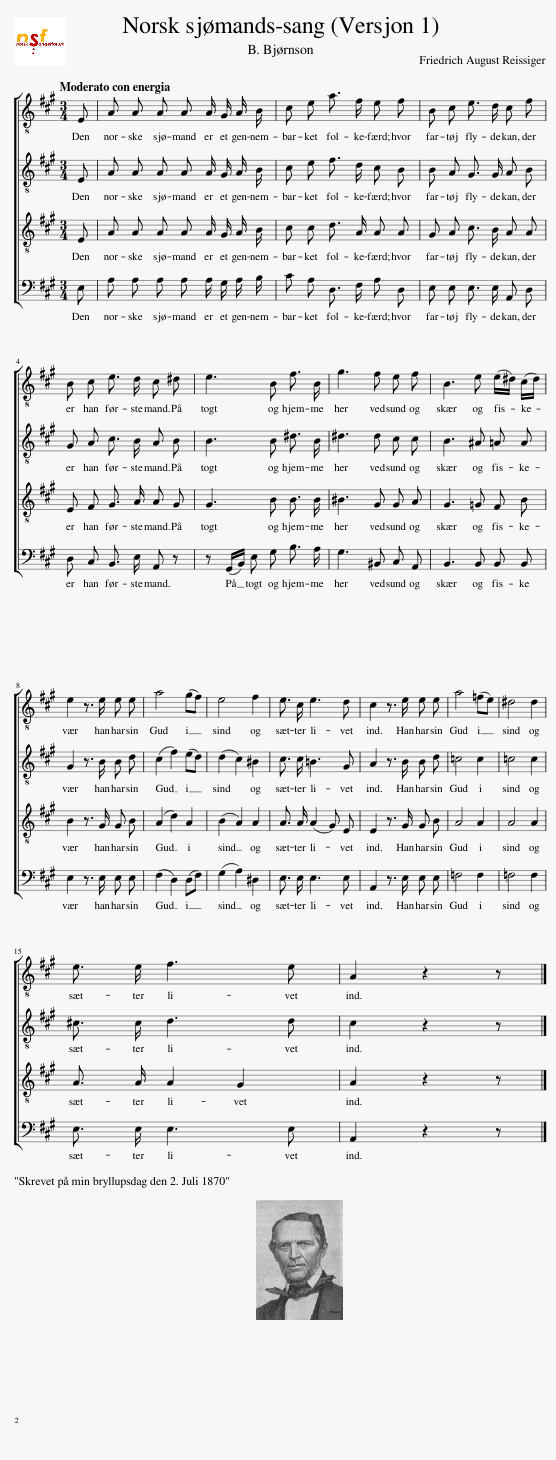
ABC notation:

X:1
%%score [ 1 2 3 4 ]
L:1/8
Q:1/4=65
M:3/4
I:linebreak $
K:A
V:1 treble-8
V:2 treble-8
V:3 treble-8
V:4 bass
V:1
 E | A A A A A/ G/ A/ B/ | c e a3/2 f/ e f | B c e3/2 d/ c f |$ B c e3/2 d/ c ^d | %5
 e3 B f3/2 B/ | g3 f e f | B3 e (e/^d/) (c/d/) |$ e2 z3/2 e/ e e | a4 (gf) | %10
 e4 f2 | e3/2 c/ e3 d | c2 z3/2 e/ e e | a4 (=fe) | ^d4 d2 |$ %15
 e3/2 e/ f3 e | A2 z2 z |] %17
V:2
 E | A A A A A/ G/ A/ B/ | c e f3/2 d/ c B | B A G3/2 G/ A B |$ G A c3/2 B/ A B | %5
 B3 B ^d3/2 B/ | ^d3 d c c | B3 ^A =A A |$ G2 z3/2 B/ B d | (c2 f2) (ed) | %10
 (d2 c2) ^B2 | c3/2 c/ =B3 G | A2 z3/2 B/ B d | =c4 c2 | =c4 c2 |$ %15
 ^c3/2 c/ d3 d | c2 z2 z |] %17
V:3
 E | A A A A A/ G/ A/ B/ | c c d3/2 A/ A A | G A c3/2 B/ A A |$ E F G3/2 A/ A G | %5
 G3 B B3/2 B/ | ^B3 G G A | G3 =G F B |$ B2 z3/2 G/ G B | (A2 d2) A2 | %10
 (B2 A2) A2 | A3/2 A/ (A2 G) E | E2 z3/2 G/ G B | A4 A2 | A4 A2 |$ %15
 A3/2 A/ A2 G2 | A2 z2 z |] %17
V:4
 E, | A, A, A, A, A,/ G,/ A,/ B,/ | C A, D,3/2 F,/ A, D, | E, E, E,3/2 E,/ A,, D, |$ D, C, B,,3/2 E,/ A,, z | %5
 z (G,,/B,,/) E, G, B,3/2 A,/ | G,3 ^B,, C, A,, | B,,3 B,, B,, B,, |$ E,2 z3/2 E,/ E, E, | (F,2 D,2) (D,F,) | %10
 (G,2 A,2) ^D,2 | E,3/2 E,/ E,3 E, | A,,2 z3/2 E,/ E, E, | =F,4 F,2 | =F,4 F,2 |$ %15
 E,3/2 E,/ E,3 E, | A,,2 z2 z |] %17
